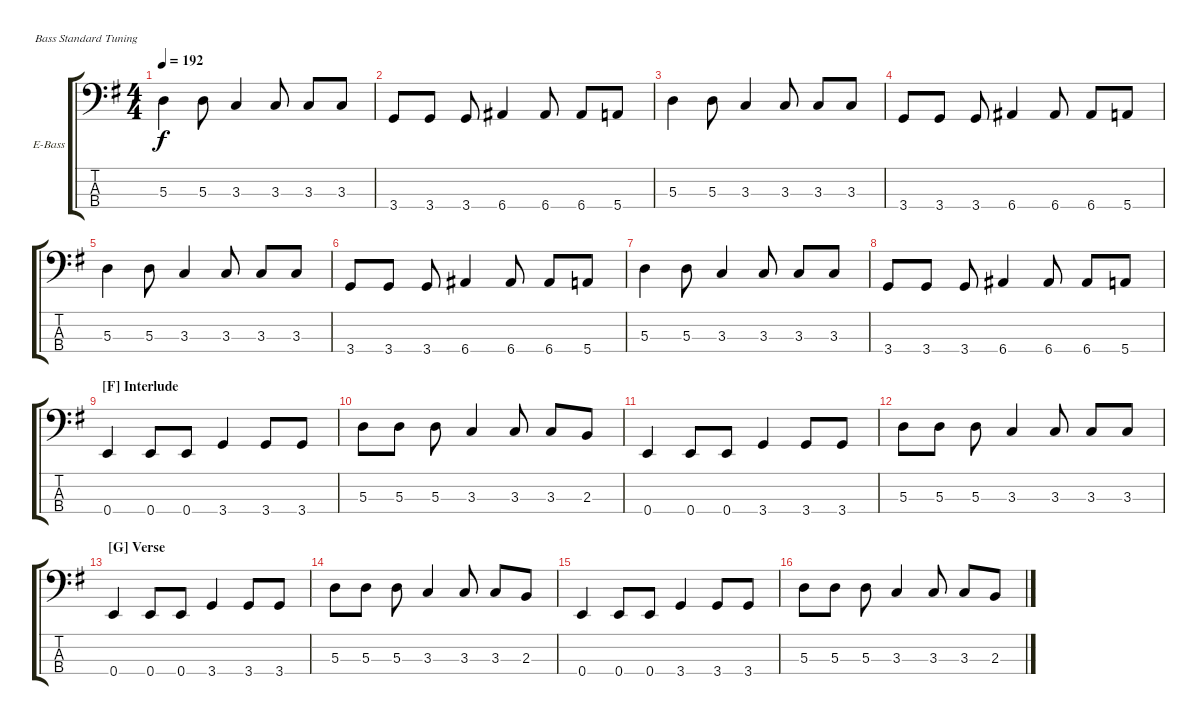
\defaultSystemsLayout 4
\bracketExtendMode groupsimilarinstruments
\firstSystemTrackNameOrientation horizontal
\otherSystemsTrackNameOrientation horizontal
\track ("Electric Bass" "E-Bass") {instrument electricbassfinger}
\staff {score tabs}
\tuning (G2 D2 A1 E1)
\ts (4 4)
\tempo 192
\clef f4
\scale
1.05549
\ks g
5.3.4{dy f} 5.3.8 3.3.4 3.3.8 3.3.8 3.3.8 |
\scale
0.944515 3.4.8 3.4.8 3.4.8 6.4.4 6.4.8 6.4.8 5.4.8 |
\scale
1.05549 5.3.4 5.3.8 3.3.4 3.3.8 3.3.8 3.3.8 |
\scale
0.944515 3.4.8 3.4.8 3.4.8 6.4.4 6.4.8 6.4.8 5.4.8 |
\scale
1.05549 5.3.4 5.3.8 3.3.4 3.3.8 3.3.8 3.3.8 |
\scale
0.944515 3.4.8 3.4.8 3.4.8 6.4.4 6.4.8 6.4.8 5.4.8 |
\scale
1.05549 5.3.4 5.3.8 3.3.4 3.3.8 3.3.8 3.3.8 |
\scale
0.944515 3.4.8 3.4.8 3.4.8 6.4.4 6.4.8 6.4.8 5.4.8 |
\section ("F" "Interlude")
\scale
1.05549 0.4.4 0.4.8 0.4.8 3.4.4 3.4.8 3.4.8 |
\scale
0.944515 5.3.8 5.3.8 5.3.8 3.3.4 3.3.8 3.3.8 2.3.8 |
\scale
1.05549 0.4.4 0.4.8 0.4.8 3.4.4 3.4.8 3.4.8 |
\scale
0.944515 5.3.8 5.3.8 5.3.8 3.3.4 3.3.8 3.3.8 3.3.8 |
\section ("G" "Verse")
\scale
1.05549 0.4.4 0.4.8 0.4.8 3.4.4 3.4.8 3.4.8 |
\scale
0.944515 5.3.8 5.3.8 5.3.8 3.3.4 3.3.8 3.3.8 2.3.8 |
\scale
1.05549 0.4.4 0.4.8 0.4.8 3.4.4 3.4.8 3.4.8 |
\scale
0.944515 5.3.8 5.3.8 5.3.8 3.3.4 3.3.8 3.3.8 2.3.8
